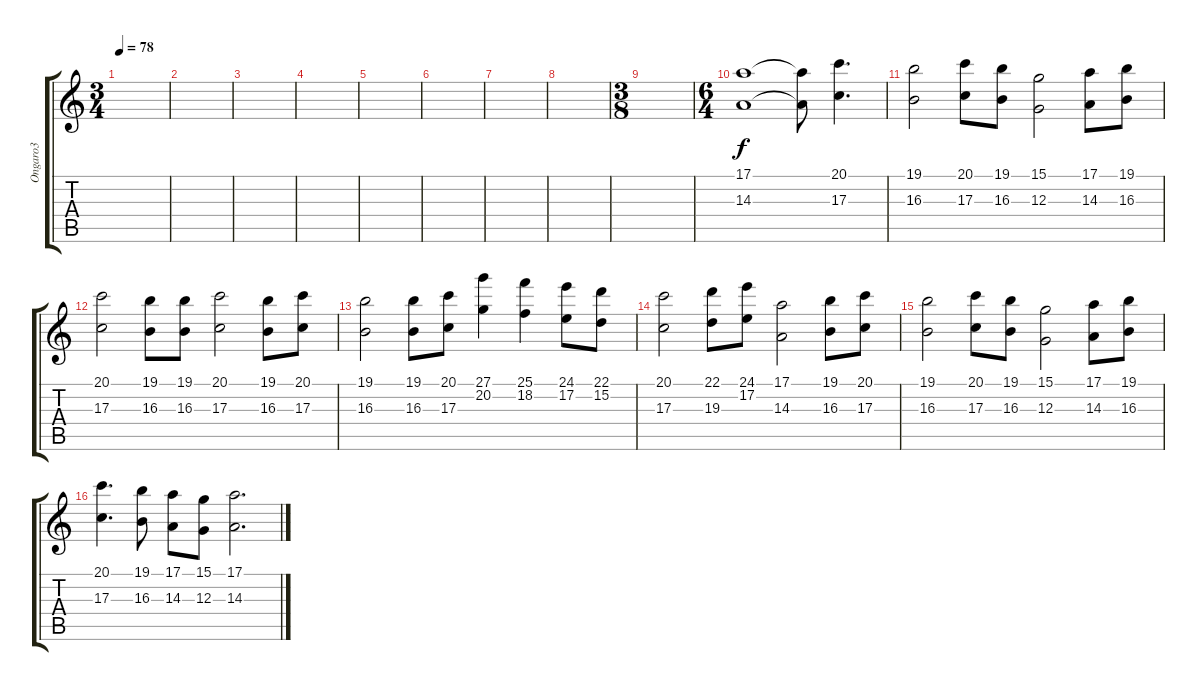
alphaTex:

\track ("Ongaro3" "Ongaro3") {instrument stringensemble1}
\staff {score tabs}
\tuning (E4 B3 G3 D3 A2 E2) {hide}
\ts (3 4)
\tempo 78
\clef g2
\ks c
|
|
|
|
|
|
|
|
\ts (3 8)
|
\ts (6 4)
(17.1 14.3).1 (17.1{t} 14.3{t}).8 (20.1 17.3).4{d} |
(19.1 16.3).2 (20.1 17.3).8 (19.1 16.3).8 (15.1 12.3).2 (17.1 14.3).8 (19.1 16.3).8 |
(20.1 17.3).2 (19.1 16.3).8 (19.1 16.3).8 (20.1 17.3).2 (19.1 16.3).8 (20.1 17.3).8 |
(19.1 16.3).2 (19.1 16.3).8 (20.1 17.3).8 (27.1 20.2).4 (25.1 18.2).4 (24.1 17.2).8 (22.1 15.2).8 |
(20.1 17.3).2 (22.1 19.3).8 (24.1 17.2).8 (17.1 14.3).2 (19.1 16.3).8 (20.1 17.3).8 |
(19.1 16.3).2 (20.1 17.3).8 (19.1 16.3).8 (15.1 12.3).2 (17.1 14.3).8 (19.1 16.3).8 |
(20.1 17.3).4{d} (19.1 16.3).8 (17.1 14.3).8 (15.1 12.3).8 (17.1 14.3).2{d}
